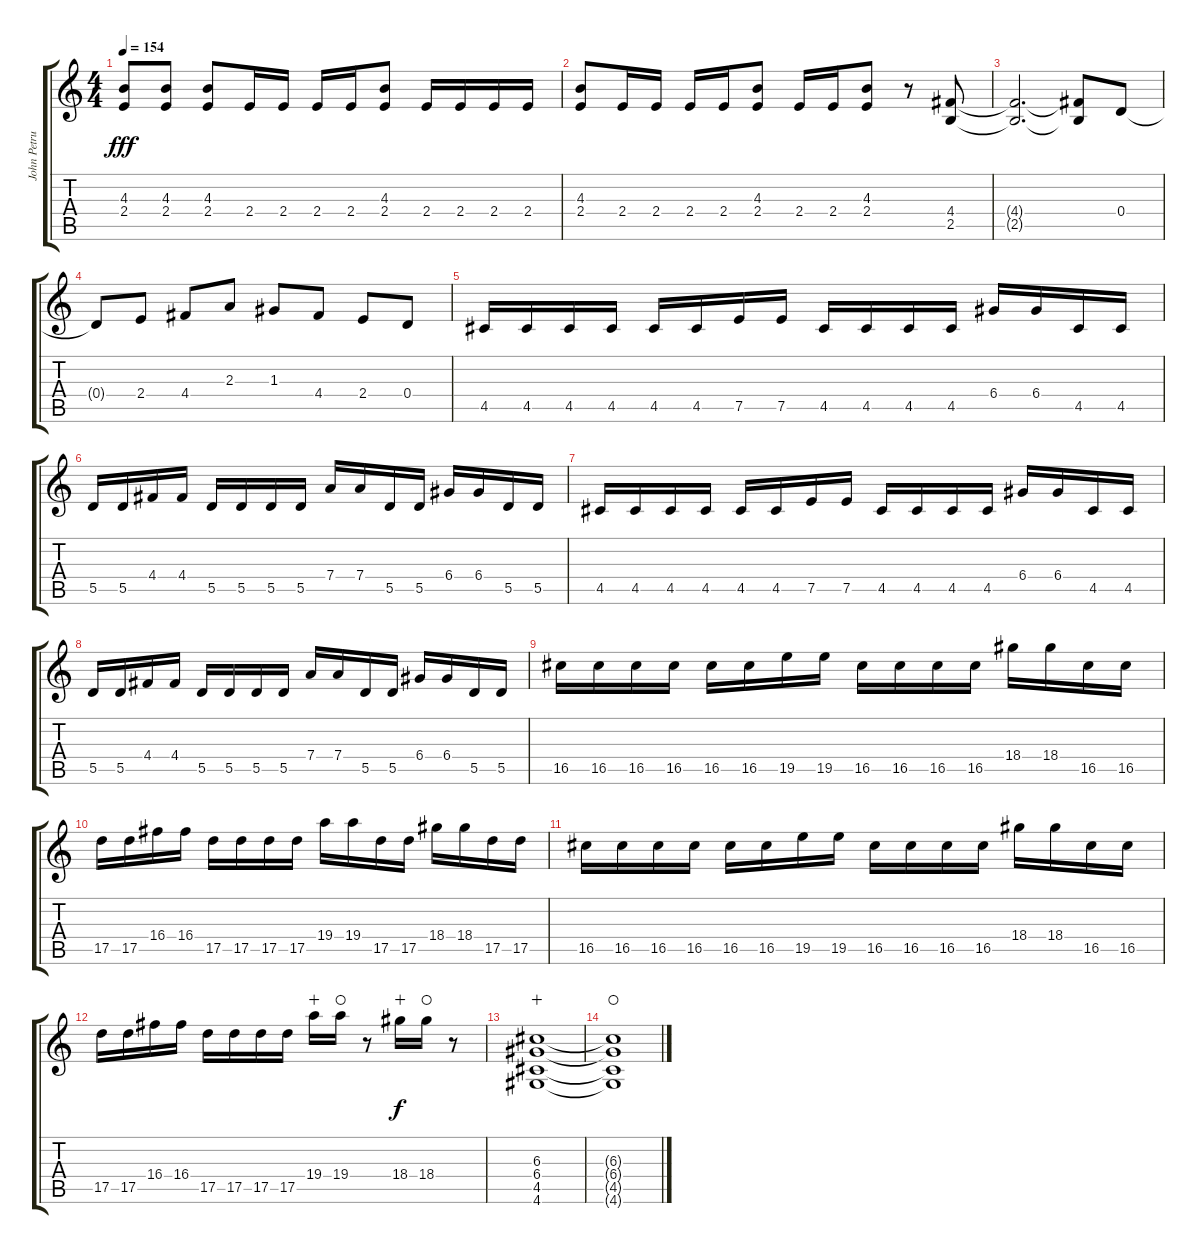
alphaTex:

\track ("John Petrucci Lead" "John Petru") {instrument distortionguitar}
\staff {score tabs}
\tuning (E4 B3 G3 D3 A2 E2) {hide}
\ts (4 4)
\tempo 154
\clef g2
\ks c
(4.3{t} 2.4{t}).8{dy fff} (4.3 2.4).8 (4.3 2.4).8 2.4.16 2.4.16 2.4.16 2.4.16 (4.3 2.4).8 2.4.16 2.4.16 2.4.16 2.4.16 |
(4.3 2.4).8 2.4.16 2.4.16 2.4.16 2.4.16 (4.3 2.4).8 2.4.16 2.4.16 (4.3 2.4).8 r.8 (4.4 2.5).8 |
(4.4{t} 2.5{t}).2{d} (4.4{t} 2.5{t}).8 0.4.8 |
0.4{t}.8 2.4.8 4.4.8 2.3.8 1.3.8 4.4.8 2.4.8 0.4.8 |
4.5.16 4.5.16 4.5.16 4.5.16 4.5.16 4.5.16 7.5.16 7.5.16 4.5.16 4.5.16 4.5.16 4.5.16 6.4.16 6.4.16 4.5.16 4.5.16 |
5.5.16 5.5.16 4.4.16 4.4.16 5.5.16 5.5.16 5.5.16 5.5.16 7.4.16 7.4.16 5.5.16 5.5.16 6.4.16 6.4.16 5.5.16 5.5.16 |
4.5.16 4.5.16 4.5.16 4.5.16 4.5.16 4.5.16 7.5.16 7.5.16 4.5.16 4.5.16 4.5.16 4.5.16 6.4.16 6.4.16 4.5.16 4.5.16 |
5.5.16 5.5.16 4.4.16 4.4.16 5.5.16 5.5.16 5.5.16 5.5.16 7.4.16 7.4.16 5.5.16 5.5.16 6.4.16 6.4.16 5.5.16 5.5.16 |
16.5.16 16.5.16 16.5.16 16.5.16 16.5.16 16.5.16 19.5.16 19.5.16 16.5.16 16.5.16 16.5.16 16.5.16 18.4.16 18.4.16 16.5.16 16.5.16 |
17.5.16 17.5.16 16.4.16 16.4.16 17.5.16 17.5.16 17.5.16 17.5.16 19.4.16 19.4.16 17.5.16 17.5.16 18.4.16 18.4.16 17.5.16 17.5.16 |
16.5.16 16.5.16 16.5.16 16.5.16 16.5.16 16.5.16 19.5.16 19.5.16 16.5.16 16.5.16 16.5.16 16.5.16 18.4.16 18.4.16 16.5.16 16.5.16 |
17.5.16 17.5.16 16.4.16 16.4.16 17.5.16 17.5.16 17.5.16 17.5.16 19.4.16{wahc} 19.4.16{waho} r.8 18.4.16{dy f wahc} 18.4.16{waho} r.8 |
(6.3 6.4 4.5 4.6).1{wahc} |
(6.3{t} 6.4{t} 4.5{t} 4.6{t}).1{waho}
